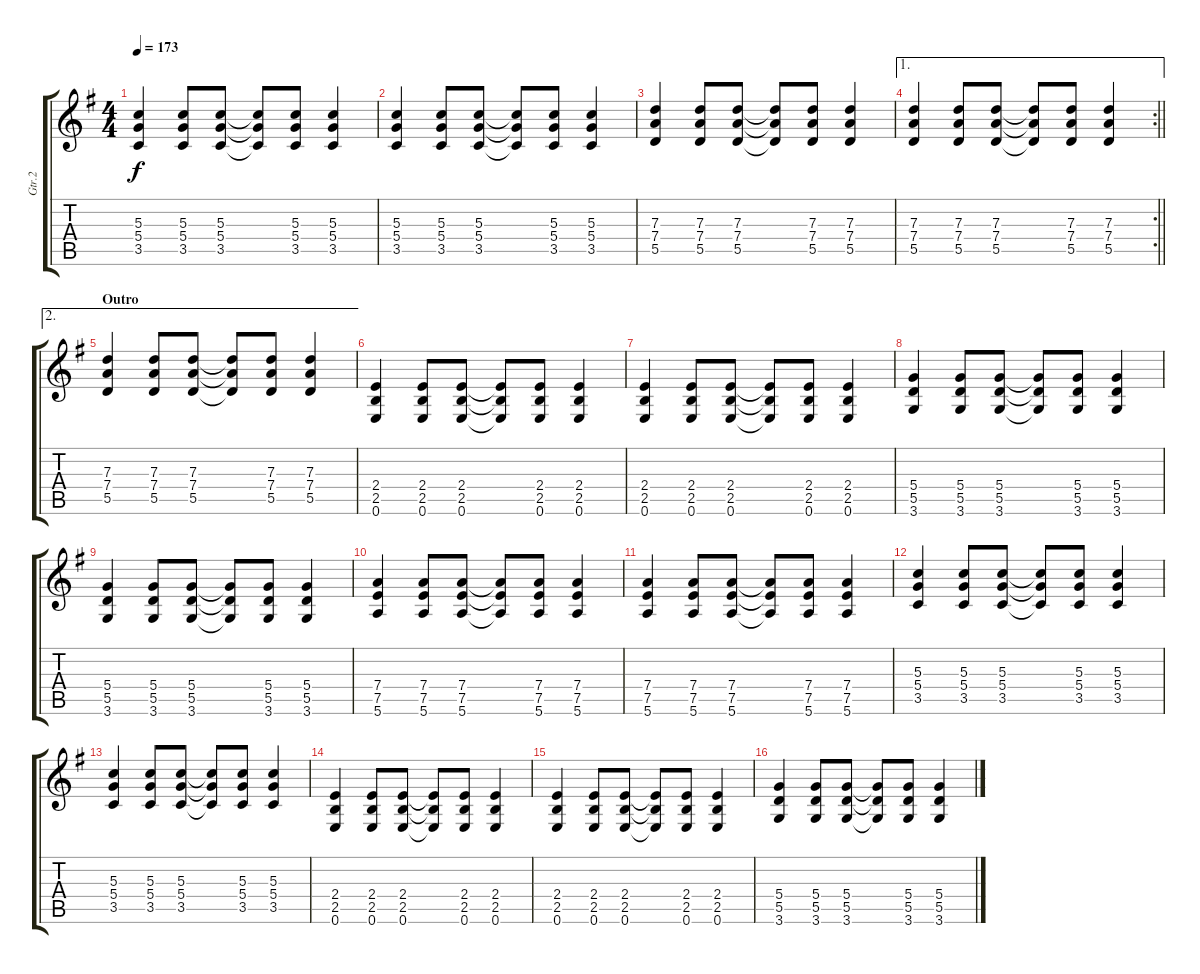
\track ("Gtr.2" "Gtr.2") {instrument distortionguitar}
\staff {score tabs}
\tuning (E4 B3 G3 D3 A2 E2) {hide}
\ts (4 4)
\tempo 173
\clef g2
\ks g
(5.3 5.4 3.5).4{dy f} (5.3 5.4 3.5).8 (5.3 5.4 3.5).8 (5.3{t} 5.4{t} 3.5{t}).8 (5.3 5.4 3.5).8 (5.3 5.4 3.5).4 |
(5.3 5.4 3.5).4 (5.3 5.4 3.5).8 (5.3 5.4 3.5).8 (5.3{t} 5.4{t} 3.5{t}).8 (5.3 5.4 3.5).8 (5.3 5.4 3.5).4 |
(7.3 7.4 5.5).4 (7.3 7.4 5.5).8 (7.3 7.4 5.5).8 (7.3{t} 7.4{t} 5.5{t}).8 (7.3 7.4 5.5).8 (7.3 7.4 5.5).4 |
\ae 1
\rc 2
\barLineRight lightlight
(7.3 7.4 5.5).4 (7.3 7.4 5.5).8 (7.3 7.4 5.5).8 (7.3{t} 7.4{t} 5.5{t}).8 (7.3 7.4 5.5).8 (7.3 7.4 5.5).4 |
\ae 2
\section ("" "Outro")
(7.3 7.4 5.5).4 (7.3 7.4 5.5).8 (7.3 7.4 5.5).8 (7.3{t} 7.4{t} 5.5{t}).8 (7.3 7.4 5.5).8 (7.3 7.4 5.5).4 |
(2.4 2.5 0.6).4 (2.4 2.5 0.6).8 (2.4 2.5 0.6).8 (2.4{t} 2.5{t} 0.6{t}).8 (2.4 2.5 0.6).8 (2.4 2.5 0.6).4 |
(2.4 2.5 0.6).4 (2.4 2.5 0.6).8 (2.4 2.5 0.6).8 (2.4{t} 2.5{t} 0.6{t}).8 (2.4 2.5 0.6).8 (2.4 2.5 0.6).4 |
(5.4 5.5 3.6).4 (5.4 5.5 3.6).8 (5.4 5.5 3.6).8 (5.4{t} 5.5{t} 3.6{t}).8 (5.4 5.5 3.6).8 (5.4 5.5 3.6).4 |
(5.4 5.5 3.6).4 (5.4 5.5 3.6).8 (5.4 5.5 3.6).8 (5.4{t} 5.5{t} 3.6{t}).8 (5.4 5.5 3.6).8 (5.4 5.5 3.6).4 |
(7.4 7.5 5.6).4 (7.4 7.5 5.6).8 (7.4 7.5 5.6).8 (7.4{t} 7.5{t} 5.6{t}).8 (7.4 7.5 5.6).8 (7.4 7.5 5.6).4 |
(7.4 7.5 5.6).4 (7.4 7.5 5.6).8 (7.4 7.5 5.6).8 (7.4{t} 7.5{t} 5.6{t}).8 (7.4 7.5 5.6).8 (7.4 7.5 5.6).4 |
(5.3 5.4 3.5).4 (5.3 5.4 3.5).8 (5.3 5.4 3.5).8 (5.3{t} 5.4{t} 3.5{t}).8 (5.3 5.4 3.5).8 (5.3 5.4 3.5).4 |
(5.3 5.4 3.5).4 (5.3 5.4 3.5).8 (5.3 5.4 3.5).8 (5.3{t} 5.4{t} 3.5{t}).8 (5.3 5.4 3.5).8 (5.3 5.4 3.5).4 |
(2.4 2.5 0.6).4 (2.4 2.5 0.6).8 (2.4 2.5 0.6).8 (2.4{t} 2.5{t} 0.6{t}).8 (2.4 2.5 0.6).8 (2.4 2.5 0.6).4 |
(2.4 2.5 0.6).4 (2.4 2.5 0.6).8 (2.4 2.5 0.6).8 (2.4{t} 2.5{t} 0.6{t}).8 (2.4 2.5 0.6).8 (2.4 2.5 0.6).4 |
(5.4 5.5 3.6).4 (5.4 5.5 3.6).8 (5.4 5.5 3.6).8 (5.4{t} 5.5{t} 3.6{t}).8 (5.4 5.5 3.6).8 (5.4 5.5 3.6).4
